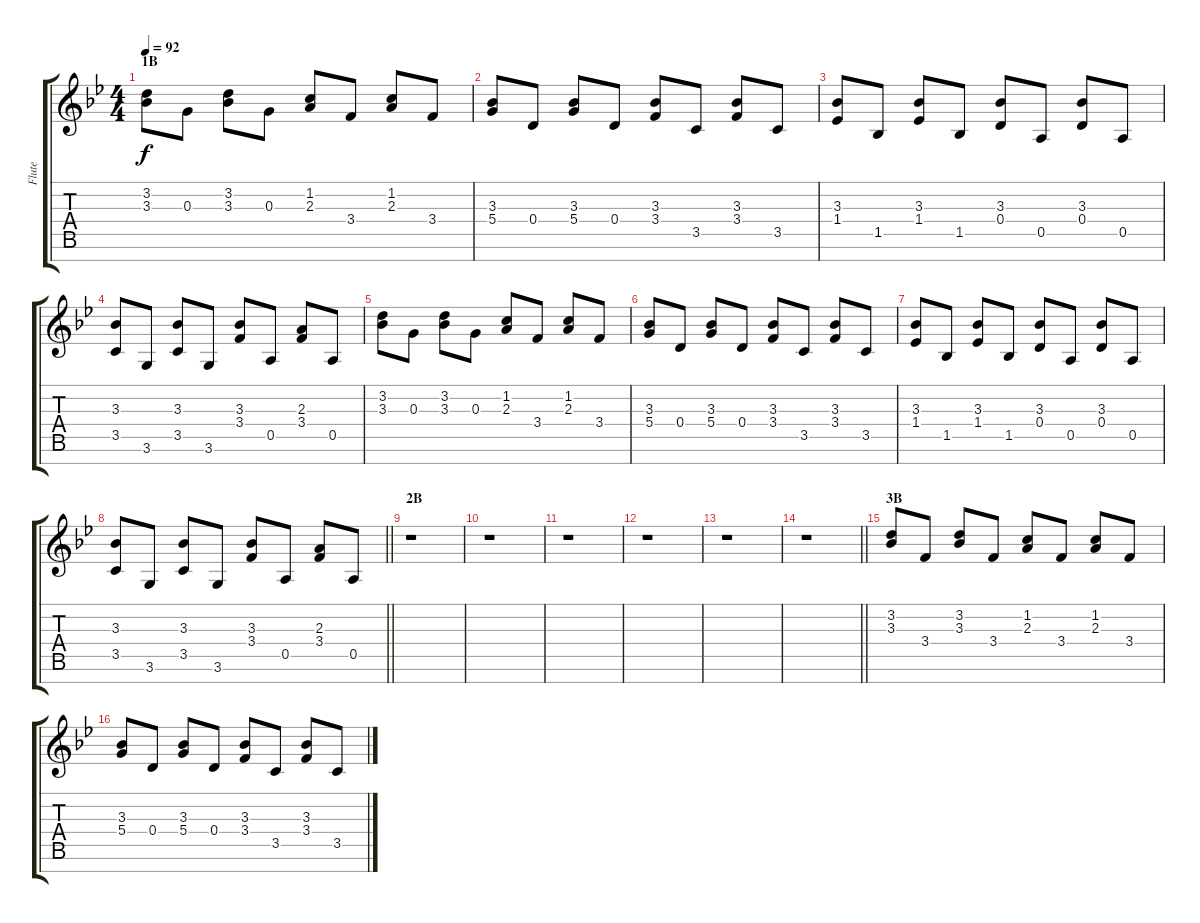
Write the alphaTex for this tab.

\track ("Flute" "Flute") {instrument flute}
\staff {score tabs}
\tuning (E5 B4 G4 D4 A3 E3 B2) {hide}
\ts (4 4)
\section ("" "1B")
\tempo 92
\clef g2
\ks bb
(3.2 3.3).8{dy f} 0.3.8 (3.2 3.3).8 0.3.8 (1.2 2.3).8 3.4.8 (1.2 2.3).8 3.4.8 |
(3.3 5.4).8 0.4.8 (3.3 5.4).8 0.4.8 (3.3 3.4).8 3.5.8 (3.3 3.4).8 3.5.8 |
(3.3 1.4).8 1.5.8 (3.3 1.4).8 1.5.8 (3.3 0.4).8 0.5.8 (3.3 0.4).8 0.5.8 |
(3.3 3.5).8 3.6.8 (3.3 3.5).8 3.6.8 (3.3 3.4).8 0.5.8 (2.3 3.4).8 0.5.8 |
(3.2 3.3).8 0.3.8 (3.2 3.3).8 0.3.8 (1.2 2.3).8 3.4.8 (1.2 2.3).8 3.4.8 |
(3.3 5.4).8 0.4.8 (3.3 5.4).8 0.4.8 (3.3 3.4).8 3.5.8 (3.3 3.4).8 3.5.8 |
(3.3 1.4).8 1.5.8 (3.3 1.4).8 1.5.8 (3.3 0.4).8 0.5.8 (3.3 0.4).8 0.5.8 |
\barLineRight lightlight
(3.3 3.5).8 3.6.8 (3.3 3.5).8 3.6.8 (3.3 3.4).8 0.5.8 (2.3 3.4).8 0.5.8 |
\section ("" "2B")
r.1 |
r.1 |
r.1 |
r.1 |
r.1 |
\barLineRight lightlight
r.1 |
\section ("" "3B")
(3.2 3.3).8 3.4.8 (3.2 3.3).8 3.4.8 (1.2 2.3).8 3.4.8 (1.2 2.3).8 3.4.8 |
(3.3 5.4).8 0.4.8 (3.3 5.4).8 0.4.8 (3.3 3.4).8 3.5.8 (3.3 3.4).8 3.5.8
